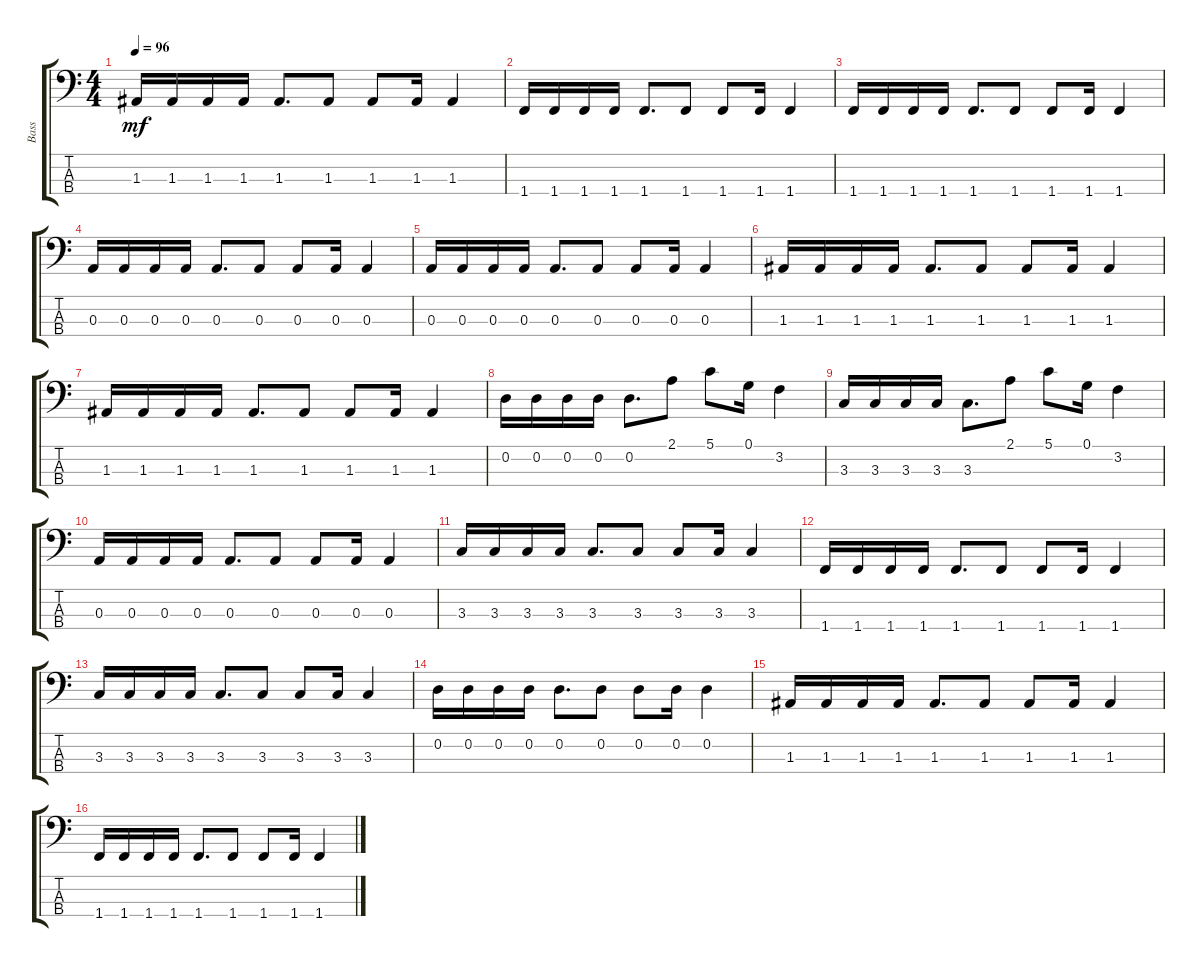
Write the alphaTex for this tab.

\track ("Bass" "Bass") {instrument electricbassfinger}
\staff {score tabs}
\tuning (G2 D2 A1 E1) {hide}
\ts (4 4)
\tempo 96
\clef f4
\ks c
1.3.16{dy mf} 1.3.16 1.3.16 1.3.16 1.3.8{d} 1.3.8 1.3.8 1.3.16 1.3.4 |
1.4.16 1.4.16 1.4.16 1.4.16 1.4.8{d} 1.4.8 1.4.8 1.4.16 1.4.4 |
1.4.16 1.4.16 1.4.16 1.4.16 1.4.8{d} 1.4.8 1.4.8 1.4.16 1.4.4 |
0.3.16 0.3.16 0.3.16 0.3.16 0.3.8{d} 0.3.8 0.3.8 0.3.16 0.3.4 |
0.3.16 0.3.16 0.3.16 0.3.16 0.3.8{d} 0.3.8 0.3.8 0.3.16 0.3.4 |
1.3.16 1.3.16 1.3.16 1.3.16 1.3.8{d} 1.3.8 1.3.8 1.3.16 1.3.4 |
1.3.16 1.3.16 1.3.16 1.3.16 1.3.8{d} 1.3.8 1.3.8 1.3.16 1.3.4 |
0.2.16 0.2.16 0.2.16 0.2.16 0.2.8{d} 2.1.8 5.1.8 0.1.16 3.2.4 |
3.3.16 3.3.16 3.3.16 3.3.16 3.3.8{d} 2.1.8 5.1.8 0.1.16 3.2.4 |
0.3.16 0.3.16 0.3.16 0.3.16 0.3.8{d} 0.3.8 0.3.8 0.3.16 0.3.4 |
3.3.16 3.3.16 3.3.16 3.3.16 3.3.8{d} 3.3.8 3.3.8 3.3.16 3.3.4 |
1.4.16 1.4.16 1.4.16 1.4.16 1.4.8{d} 1.4.8 1.4.8 1.4.16 1.4.4 |
3.3.16 3.3.16 3.3.16 3.3.16 3.3.8{d} 3.3.8 3.3.8 3.3.16 3.3.4 |
0.2.16 0.2.16 0.2.16 0.2.16 0.2.8{d} 0.2.8 0.2.8 0.2.16 0.2.4 |
1.3.16 1.3.16 1.3.16 1.3.16 1.3.8{d} 1.3.8 1.3.8 1.3.16 1.3.4 |
1.4.16 1.4.16 1.4.16 1.4.16 1.4.8{d} 1.4.8 1.4.8 1.4.16 1.4.4
